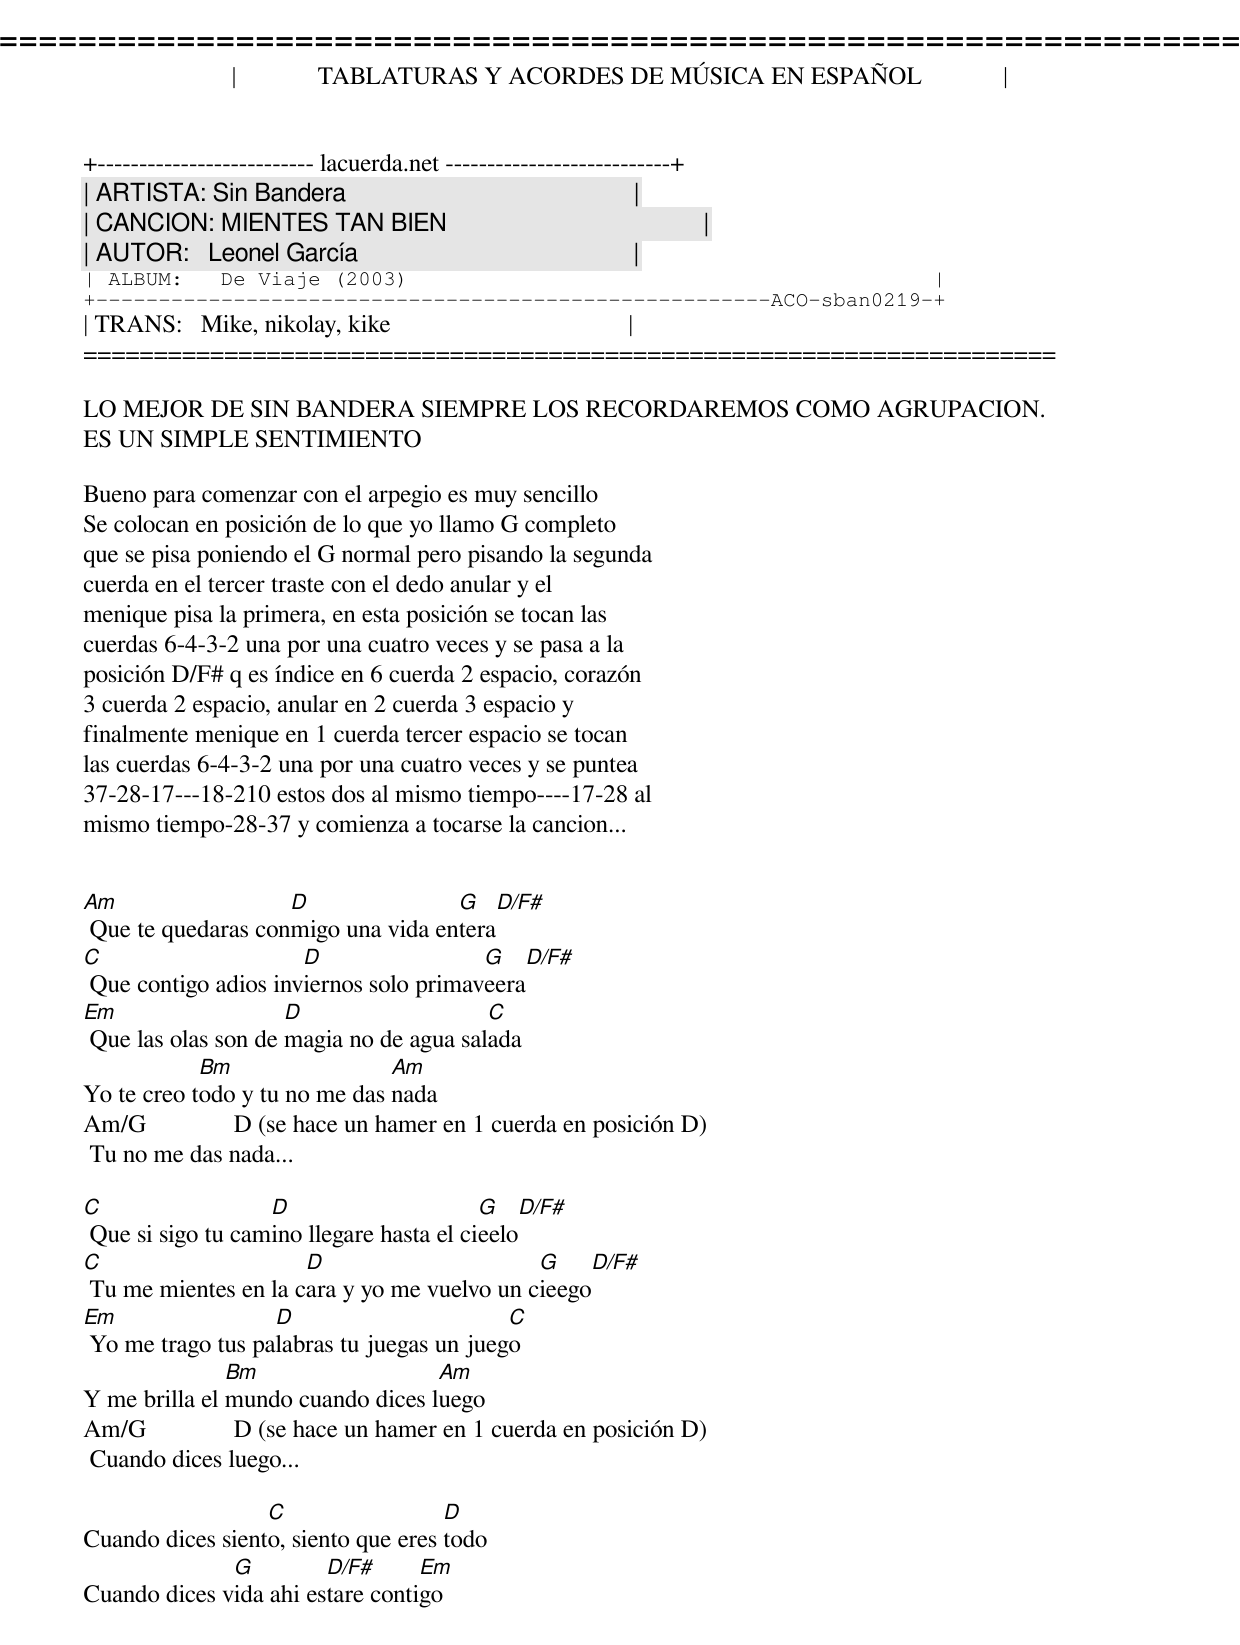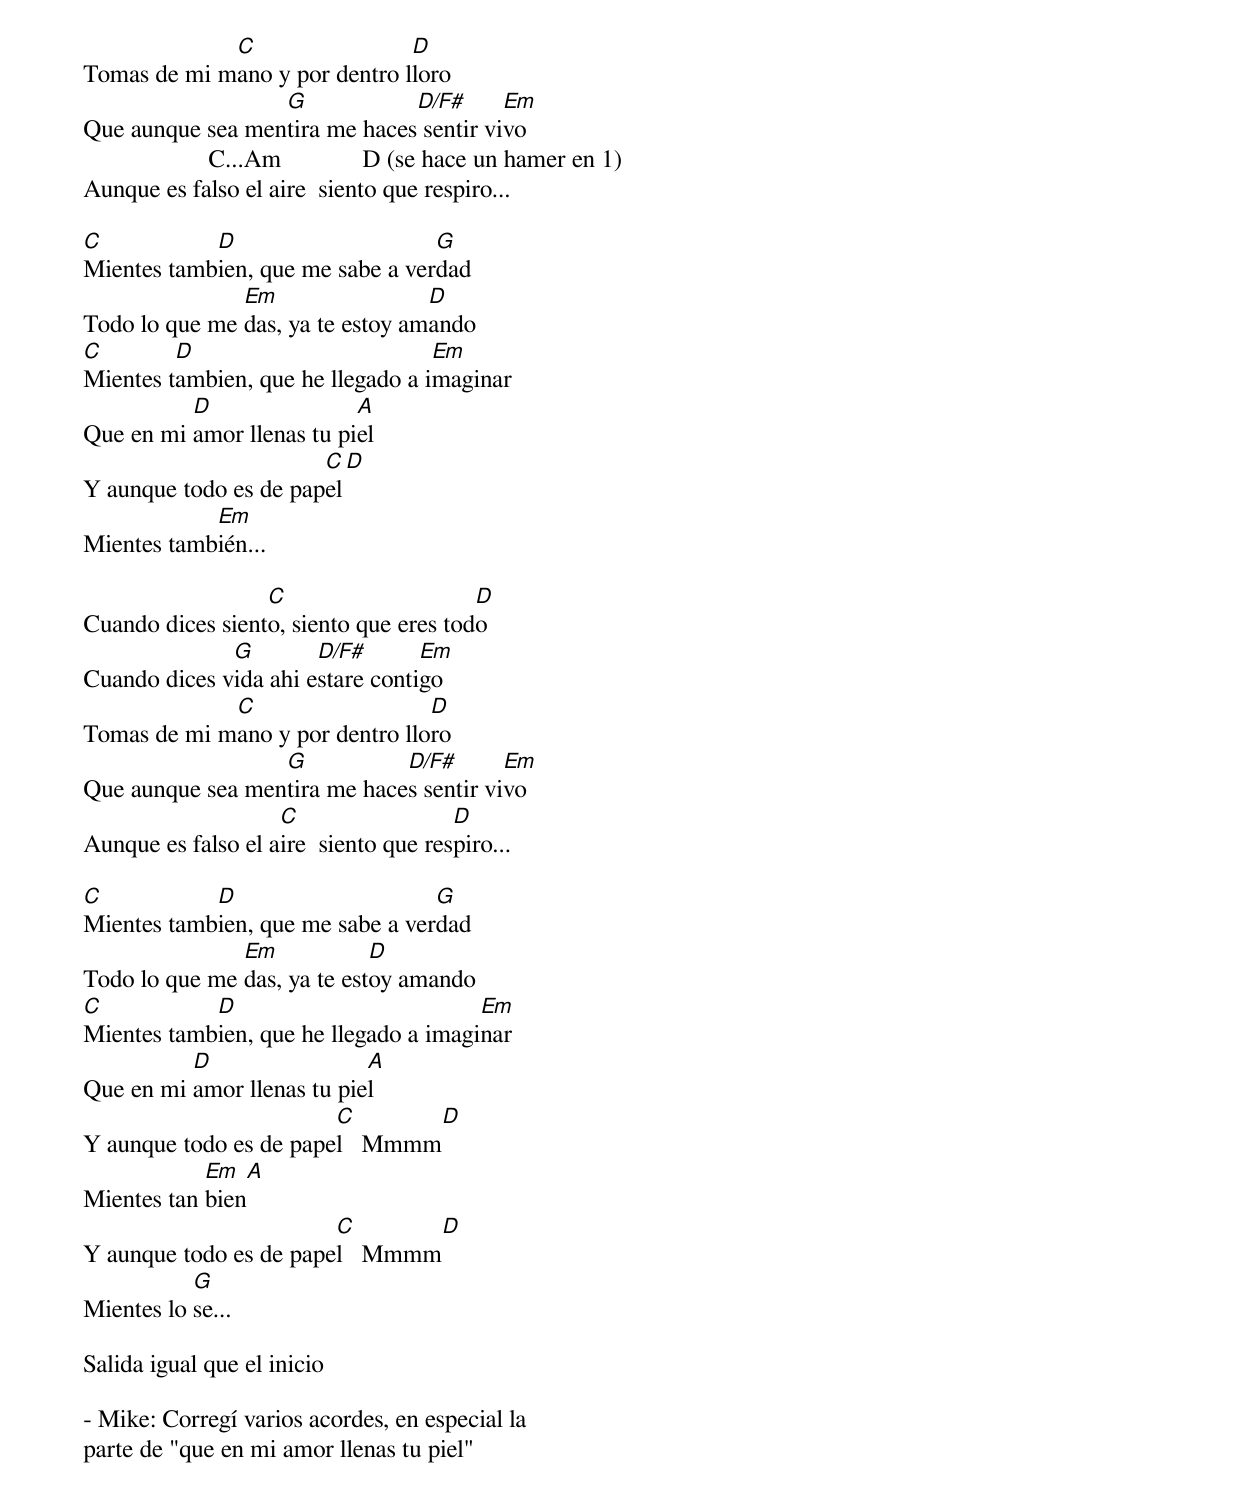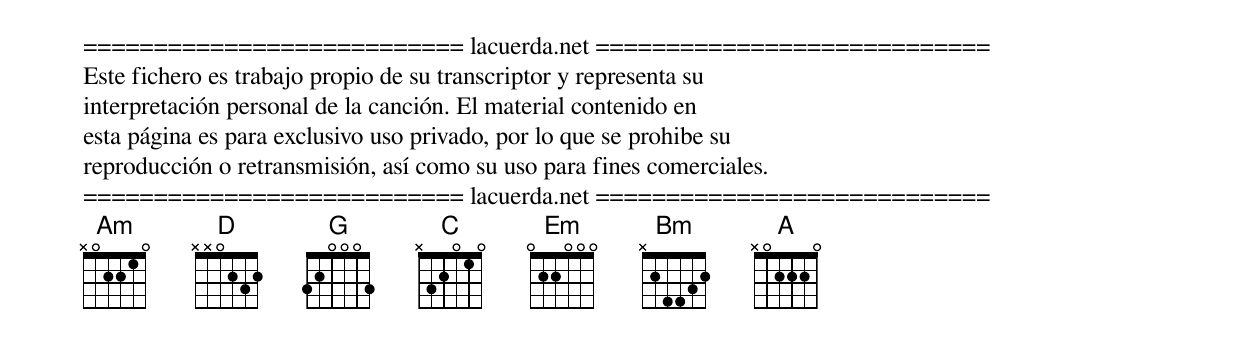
=====================================================================
|             TABLATURAS Y ACORDES DE MÚSICA EN ESPAÑOL             |
+-------------------------- lacuerda.net ---------------------------+
| ARTISTA: Sin Bandera                                              |
| CANCION: MIENTES TAN BIEN                                         |
| AUTOR:   Leonel García                                            |
| ALBUM:   De Viaje (2003)                                          |
+------------------------------------------------------ACO-sban0219-+
| TRANS:   Mike, nikolay, kike                                      |
=====================================================================

LO MEJOR DE SIN BANDERA SIEMPRE LOS RECORDAREMOS COMO AGRUPACION.
ES UN SIMPLE SENTIMIENTO

Bueno para comenzar con el arpegio es muy sencillo
Se colocan en posición de lo que yo llamo G completo
que se pisa poniendo el G normal pero pisando la segunda
cuerda en el tercer traste con el dedo anular y el
menique pisa la primera, en esta posición se tocan las
cuerdas 6-4-3-2 una por una cuatro veces y se pasa a la
posición D/F# q es índice en 6 cuerda 2 espacio, corazón
3 cuerda 2 espacio, anular en 2 cuerda 3 espacio y
finalmente menique en 1 cuerda tercer espacio se tocan
las cuerdas 6-4-3-2 una por una cuatro veces y se puntea
37-28-17---18-210 estos dos al mismo tiempo----17-28 al
mismo tiempo-28-37 y comienza a tocarse la cancion...


Am                  D               G    D/F#
 Que te quedaras conmigo una vida entera
C                     D                 G     D/F#
 Que contigo adios inviernos solo primaveera
Em                   D                   C
 Que las olas son de magia no de agua salada
            Bm                 Am
Yo te creo todo y tu no me das nada
Am/G              D (se hace un hamer en 1 cuerda en posición D)
 Tu no me das nada...

C                  D                      G     D/F#
 Que si sigo tu camino llegare hasta el cieelo
C                     D                      G      D/F#
 Tu me mientes en la cara y yo me vuelvo un cieego
Em                 D                       C
 Yo me trago tus palabras tu juegas un juego
               Bm                  Am
Y me brilla el mundo cuando dices luego
Am/G              D (se hace un hamer en 1 cuerda en posición D)
 Cuando dices luego...

                  C                  D
Cuando dices siento, siento que eres todo
              G         D/F#      Em
Cuando dices vida ahi estare contigo
             C                 D
Tomas de mi mano y por dentro lloro
                  G            D/F#      Em
Que aunque sea mentira me haces sentir vivo
                    C...Am             D (se hace un hamer en 1)
Aunque es falso el aire  siento que respiro...

C           D                     G
Mientes tambien, que me sabe a verdad
               Em                 D
Todo lo que me das, ya te estoy amando
C        D                         Em
Mientes tambien, que he llegado a imaginar
          D                A
Que en mi amor llenas tu piel
                       C   D
Y aunque todo es de papel
            Em
Mientes también...

                  C                     D
Cuando dices siento, siento que eres todo
              G        D/F#       Em
Cuando dices vida ahi estare contigo
             C                   D
Tomas de mi mano y por dentro lloro
                  G           D/F#       Em
Que aunque sea mentira me haces sentir vivo
                    C                  D
Aunque es falso el aire  siento que respiro...

C           D                     G
Mientes tambien, que me sabe a verdad
               Em            D
Todo lo que me das, ya te estoy amando
C           D                          Em
Mientes tambien, que he llegado a imaginar
          D                 A
Que en mi amor llenas tu piel
                        C       D
Y aunque todo es de papel   Mmmm
            Em       A
Mientes tan bien
                        C       D
Y aunque todo es de papel   Mmmm
           G
Mientes lo se...

Salida igual que el inicio

- Mike: Corregí varios acordes, en especial la
parte de "que en mi amor llenas tu piel"


=========================== lacuerda.net ============================
Este fichero es trabajo propio de su transcriptor y representa su
interpretación personal de la canción. El material contenido en
esta página es para exclusivo uso privado, por lo que se prohibe su
reproducción o retransmisión, así como su uso para fines comerciales.
=========================== lacuerda.net ============================
